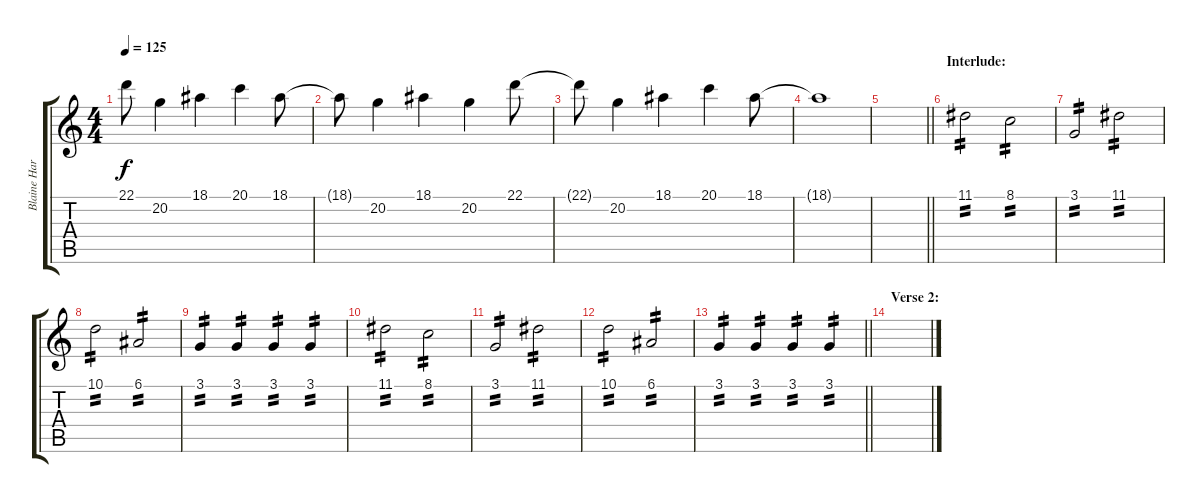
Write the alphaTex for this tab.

\track ("Blaine Harrison (Keyboard 1)" "Blaine Har") {instrument synthstrings1}
\staff {score tabs}
\tuning (E4 B3 G3 D3 A2 E2) {hide}
\ts (4 4)
\tempo 125
\clef g2
\ks c
22.1{t}.8{dy f} 20.2.4 18.1.4 20.1.4 18.1.8 |
18.1{t}.8 20.2.4 18.1.4 20.2.4 22.1.8 |
22.1{t}.8 20.2.4 18.1.4 20.1.4 18.1.8 |
18.1{t}.1 |
\barLineRight lightlight
|
\section ("" "Interlude:")
11.1.2{tp 2 volume 7 instrument lead2sawtooth} 8.1.2{tp 2} |
3.1.2{tp 2} 11.1.2{tp 2} |
10.1.2{tp 2} 6.1.2{tp 2} |
3.1.4{tp 2} 3.1.4{tp 2} 3.1.4{tp 2} 3.1.4{tp 2} |
11.1.2{tp 2} 8.1.2{tp 2} |
3.1.2{tp 2} 11.1.2{tp 2} |
10.1.2{tp 2} 6.1.2{tp 2} |
\barLineRight lightlight
3.1.4{tp 2} 3.1.4{tp 2} 3.1.4{tp 2} 3.1.4{tp 2 volume 2} |
\section ("" "Verse 2:")
